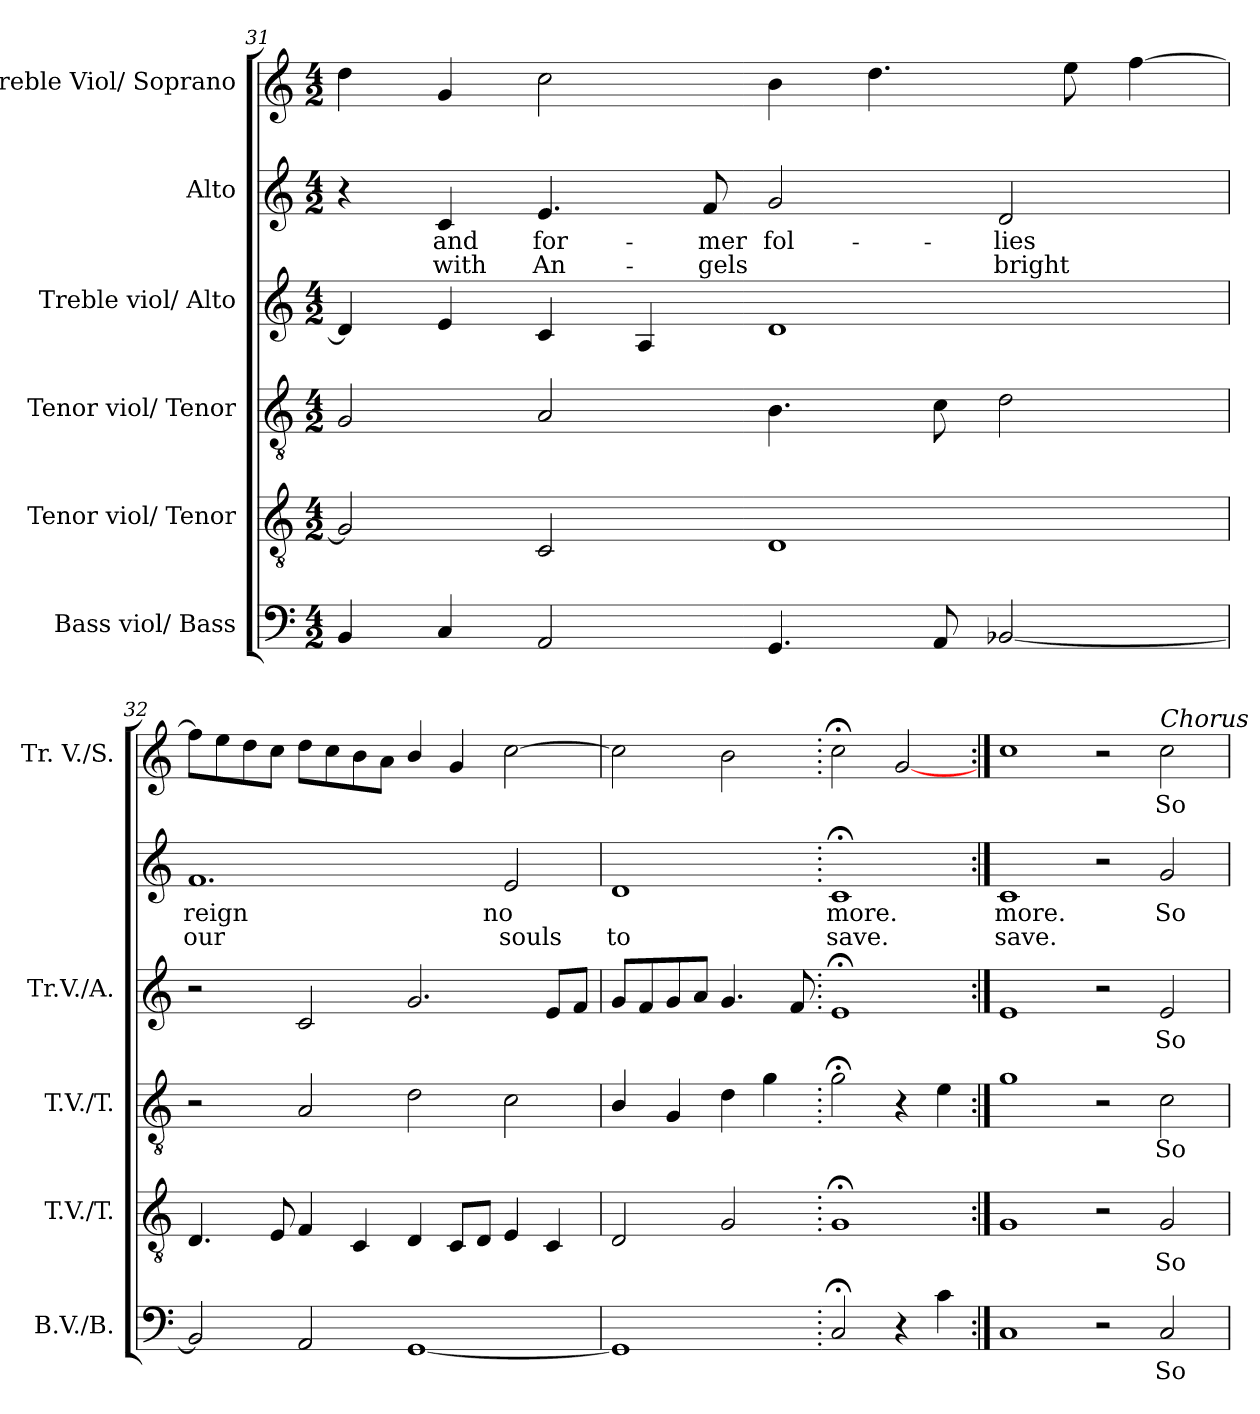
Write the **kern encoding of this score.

**kern	**text	**kern	**text	**kern	**text	**kern	**text	**kern	**text	**text	**kern	**text
*part6	*part6	*part5	*part5	*part4	*part4	*part3	*part3	*part2	*part2	*part2	*part1	*part1
*staff6	*staff6	*staff5	*staff5	*staff4	*staff4	*staff3	*staff3	*staff2	*staff2	*staff2	*staff1	*staff1
*I"Bass viol/ Bass	*	*I"Tenor viol/ Tenor	*	*I"Tenor viol/ Tenor	*	*I"Treble viol/ Alto	*	*I"Alto	*	*	*I"Treble Viol/ Soprano	*
*I'B.V./B.	*	*I'T.V./T.	*	*I'T.V./T.	*	*I'Tr.V./A.	*	*	*	*	*I'Tr. V./S.	*
!!LO:PB:g=z
*clefF4	*	*clefGv2	*	*clefGv2	*	*clefG2	*	*clefG2	*	*	*clefG2	*
*	*	*ITrd7c12	*	*ITrd7c12	*	*	*	*	*	*	*	*
*k[]	*	*k[]	*	*k[]	*	*k[]	*	*k[]	*	*	*k[]	*
*M4/2	*	*M4/2	*	*M4/2	*	*M4/2	*	*M4/2	*	*	*M4/2	*
=31	=31	=31	=31	=31	=31	=31	=31	=31	=31	=31	=31	=31
4BB/	.	2GG/]	.	2GG/	.	4d/]	.	4r	.	.	4dd\	.
!	!	!	!	!	!	!	!	!	!LO:LY:b	!LO:LY:b	!	!
4C/	.	.	.	.	.	4e/	.	4c/	and	with	4g/	.
!	!	!	!	!	!	!	!	!	!LO:LY:b	!LO:LY:b	!	!
2AA/	.	2CC/	.	2AA/	.	4c/	.	4.e/	for-	An-	2cc\	.
.	.	.	.	.	.	4A/	.	.	.	.	.	.
!	!	!	!	!	!	!	!	!	!LO:LY:b	!LO:LY:b	!	!
.	.	.	.	.	.	.	.	8f/	-mer	-gels	.	.
!	!	!	!	!	!	!	!	!	!LO:LY:b	!	!	!
4.GG/	.	1DD	.	4.BB\	.	1d	.	2g/	fol-	.	4b\	.
.	.	.	.	.	.	.	.	.	.	.	4.dd\	.
8AA/	.	.	.	8C\	.	.	.	.	.	.	.	.
!	!	!	!	!	!	!	!	!	!LO:LY:b	!LO:LY:b	!	!
[2BB-X/	.	.	.	2D\	.	.	.	2d/	-lies	bright	.	.
.	.	.	.	.	.	.	.	.	.	.	8ee\	.
.	.	.	.	.	.	.	.	.	.	.	[4ff\	.
=32	=32	=32	=32	=32	=32	=32	=32	=32	=32	=32	=32	=32
!	!	!	!	!	!	!	!	!	!LO:LY:b	!LO:LY:b	!	!
2BB-/]	.	4.DD/	.	2r	.	2r	.	1.f	reign	our	8ff\L]	.
.	.	.	.	.	.	.	.	.	.	.	8ee\	.
.	.	.	.	.	.	.	.	.	.	.	8dd\	.
.	.	8EE/	.	.	.	.	.	.	.	.	8cc\J	.
2AA/	.	4FF/	.	2AA/	.	2c/	.	.	.	.	8dd\L	.
.	.	.	.	.	.	.	.	.	.	.	8cc\	.
.	.	4CC/	.	.	.	.	.	.	.	.	8b\	.
.	.	.	.	.	.	.	.	.	.	.	8a\J	.
[1GG	.	4DD/	.	2D\	.	2.g/	.	.	.	.	4b/	.
.	.	8CC/L	.	.	.	.	.	.	.	.	4g/	.
.	.	8DD/J	.	.	.	.	.	.	.	.	.	.
!	!	!	!	!	!	!	!	!	!LO:LY:b	!LO:LY:b	!	!
.	.	4EE/	.	2C\	.	.	.	2e/	no	souls	[2cc\	.
.	.	4CC/	.	.	.	8e/L	.	.	.	.	.	.
.	.	.	.	.	.	8f/J	.	.	.	.	.	.
=33	=33	=33	=33	=33	=33	=33	=33	=33	=33	=33	=33	=33
!	!	!	!	!	!	!	!	!	!	!LO:LY:b	!	!
1GG]	.	2DD/	.	4BB/	.	8g/L	.	1d	.	to	2cc\]	.
.	.	.	.	.	.	8f/	.	.	.	.	.	.
.	.	.	.	4GG/	.	8g/	.	.	.	.	.	.
.	.	.	.	.	.	8a/J	.	.	.	.	.	.
.	.	2GG/	.	4D\	.	4.g/	.	.	.	.	2b\	.
.	.	.	.	4G\	.	.	.	.	.	.	.	.
.	.	.	.	.	.	8f/	.	.	.	.	.	.
=34.	=34.	=34.	=34.	=34.	=34.	=34.	=34.	=34.	=34.	=34.	=34.	=34.
!	!	!	!	!	!	!	!	!	!LO:LY:b	!LO:LY:b	!	!
2C;</	.	1GG;<	.	2G;<\	.	1e;<	.	1c;<	more.	save.	2cc;<\	.
4r	.	.	.	4r	.	.	.	.	.	.	[2g/	.
4c\	.	.	.	4E\	.	.	.	.	.	.	.	.
!!LO:PB:g=z
=35:|!	=35:|!	=35:|!	=35:|!	=35:|!	=35:|!	=35:|!	=35:|!	=35:|!	=35:|!	=35:|!	=35:|!	=35:|!
!	!	!	!	!	!	!	!	!	!LO:LY:b	!LO:LY:b	!	!
1C	.	1GG	.	1G	.	1e	.	1c	more.	save.	1cc	.
2r	.	2r	.	2r	.	2r	.	2r	.	.	2r	.
!	!	!	!	!	!	!	!	!	!	!	!LO:TX:a:i:t=Chorus	!
!	!LO:LY:b	!	!LO:LY:b	!	!LO:LY:b	!	!LO:LY:b	!	!LO:LY:b	!	!	!LO:LY:b
2C/	So	2GG/	So	2C\	So	2e/	So	2g/	So	.	2cc\	So
=	=	=	=	=	=	=	=	=	=	=	=	=
*-	*-	*-	*-	*-	*-	*-	*-	*-	*-	*-	*-	*-
